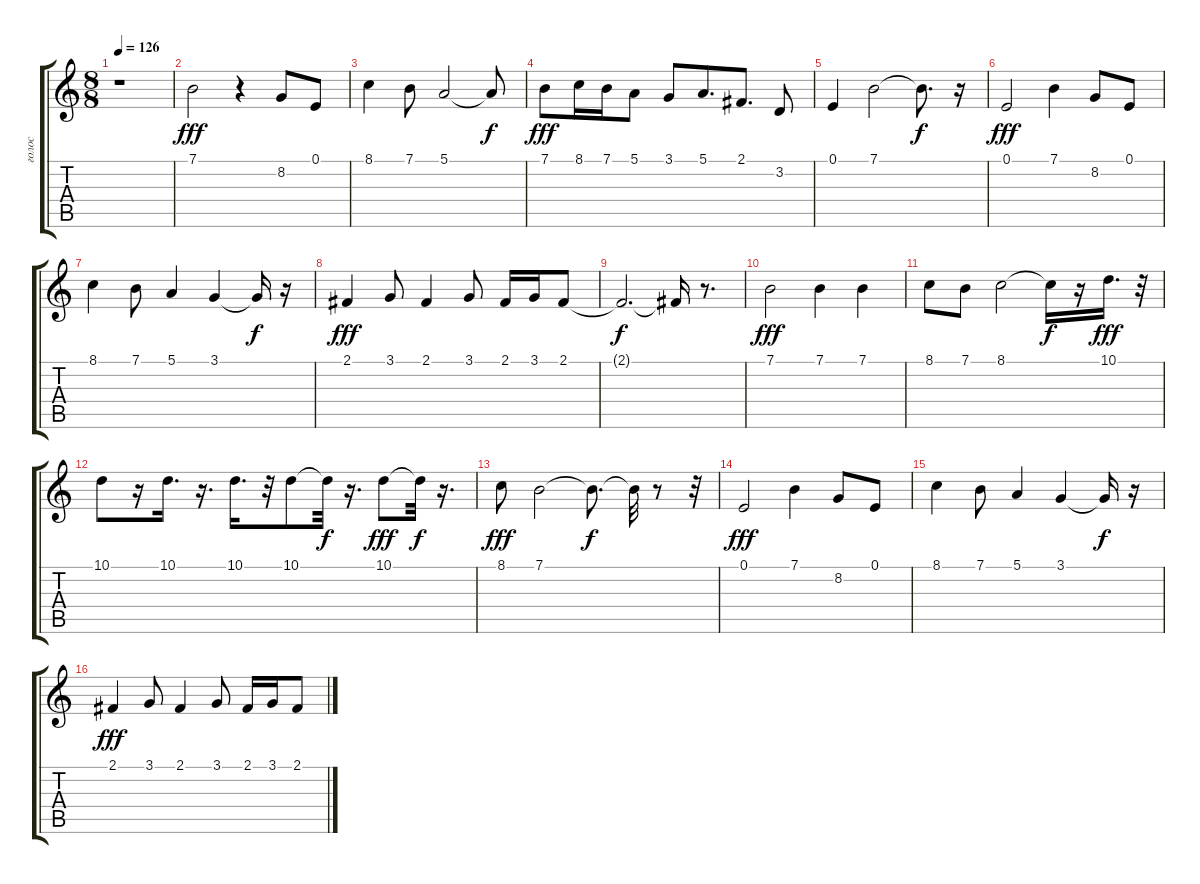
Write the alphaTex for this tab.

\track ("голос" "голос") {mute instrument fx5brightness}
\staff {score tabs}
\tuning (E4 B3 G3 D3 A2 E2) {hide}
\ts (8 8)
\tempo 126
\clef g2
\ks c
r.1{dy f} |
7.1.2{dy fff} r.4 8.2.8 0.1.8 |
8.1.4 7.1.8 5.1.2 5.1{t}.8{dy f} |
7.1.8{dy fff} 8.1.16 7.1.16 5.1.8 3.1.8 5.1.8{d} 2.1.8{d} 3.2.8 |
0.1.4 7.1.2 7.1{t}.8{d dy f} r.16 |
0.1.2{dy fff} 7.1.4 8.2.8 0.1.8 |
8.1.4 7.1.8 5.1.4 3.1.4 3.1{t}.16{dy f} r.16 |
2.1.4{dy fff} 3.1.8 2.1.4 3.1.8 2.1.16 3.1.16 2.1.8 |
2.1{t}.2{d dy f} 2.1{t}.16 r.8{d} |
7.1.2{dy fff} 7.1.4 7.1.4 |
8.1.8 7.1.8 8.1.2 8.1{t}.16{dy f} r.16 10.1.16{d dy fff} r.32 |
10.1.8 r.16 10.1.16{d} r.16{d} 10.1.16{d} r.32 10.1.8 10.1{t}.32{dy f} r.16{d} 10.1.8{dy fff} 10.1{t}.32{dy f} r.16{d} |
8.1.8{dy fff} 7.1.2 7.1{t}.8{d dy f} 7.1{t}.32 r.8 r.32 |
0.1.2{dy fff} 7.1.4 8.2.8 0.1.8 |
8.1.4 7.1.8 5.1.4 3.1.4 3.1{t}.16{dy f} r.16 |
2.1.4{dy fff} 3.1.8 2.1.4 3.1.8 2.1.16 3.1.16 2.1.8
